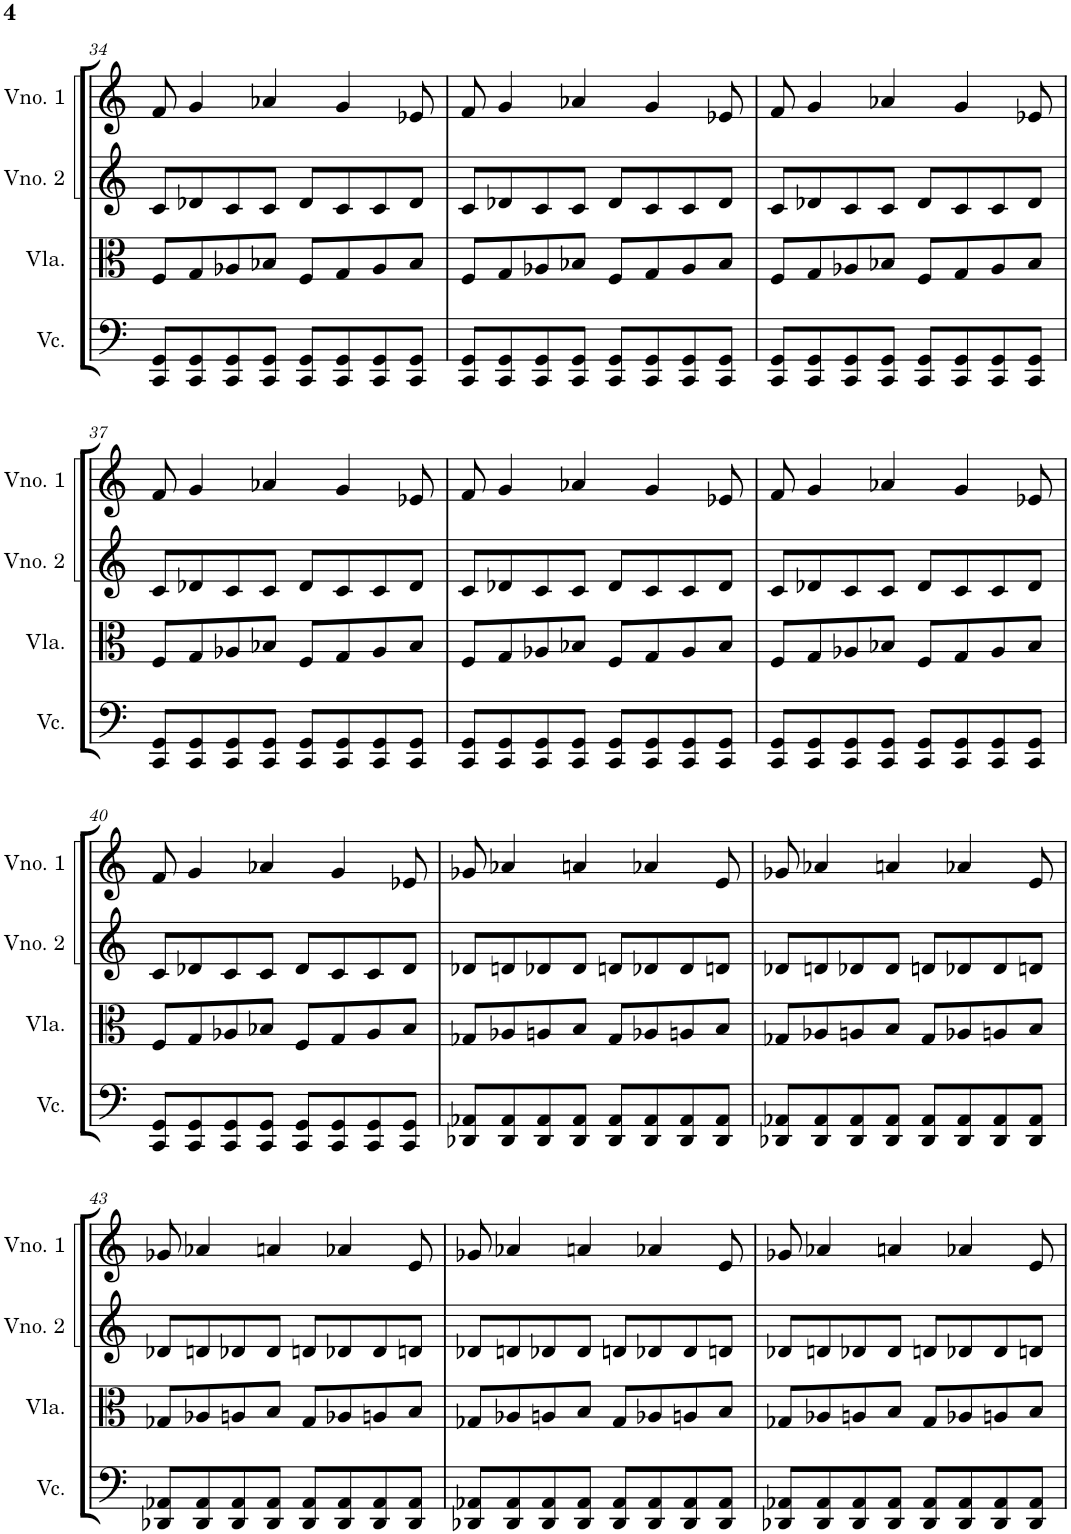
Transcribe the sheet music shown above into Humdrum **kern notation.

**kern	**kern	**kern	**kern
*part4	*part3	*part2	*part1
*staff4	*staff3	*staff2	*staff1
*I"Violoncelo	*I"Viola	*I"Violino 2	*I"Violino 1
*I'Vc.	*I'Vla.	*I'Vno. 2	*I'Vno. 1
!!LO:PB:g=z
*clefF4	*clefC3	*clefG2	*clefG2
*k[]	*k[]	*k[]	*k[]
*M4/4	*M4/4	*M4/4	*M4/4
=34	=34	=34	=34
8CC/ 8GG/L	8F/L	8c/L	8f/
8CC/ 8GG/	8G/	8d-X/	4g/
8CC/ 8GG/	8A-X/	8c/	.
8CC/ 8GG/J	8B-X/J	8c/J	4a-X/
8CC/ 8GG/L	8F/L	8d-/L	.
8CC/ 8GG/	8G/	8c/	4g/
8CC/ 8GG/	8A-/	8c/	.
8CC/ 8GG/J	8B-/J	8d-/J	8e-X/
=35	=35	=35	=35
8CC/ 8GG/L	8F/L	8c/L	8f/
8CC/ 8GG/	8G/	8d-X/	4g/
8CC/ 8GG/	8A-X/	8c/	.
8CC/ 8GG/J	8B-X/J	8c/J	4a-X/
8CC/ 8GG/L	8F/L	8d-/L	.
8CC/ 8GG/	8G/	8c/	4g/
8CC/ 8GG/	8A-/	8c/	.
8CC/ 8GG/J	8B-/J	8d-/J	8e-X/
=36	=36	=36	=36
8CC/ 8GG/L	8F/L	8c/L	8f/
8CC/ 8GG/	8G/	8d-X/	4g/
8CC/ 8GG/	8A-X/	8c/	.
8CC/ 8GG/J	8B-X/J	8c/J	4a-X/
8CC/ 8GG/L	8F/L	8d-/L	.
8CC/ 8GG/	8G/	8c/	4g/
8CC/ 8GG/	8A-/	8c/	.
8CC/ 8GG/J	8B-/J	8d-/J	8e-X/
!!LO:LB:g=z
=37	=37	=37	=37
8CC/ 8GG/L	8F/L	8c/L	8f/
8CC/ 8GG/	8G/	8d-X/	4g/
8CC/ 8GG/	8A-X/	8c/	.
8CC/ 8GG/J	8B-X/J	8c/J	4a-X/
8CC/ 8GG/L	8F/L	8d-/L	.
8CC/ 8GG/	8G/	8c/	4g/
8CC/ 8GG/	8A-/	8c/	.
8CC/ 8GG/J	8B-/J	8d-/J	8e-X/
=38	=38	=38	=38
8CC/ 8GG/L	8F/L	8c/L	8f/
8CC/ 8GG/	8G/	8d-X/	4g/
8CC/ 8GG/	8A-X/	8c/	.
8CC/ 8GG/J	8B-X/J	8c/J	4a-X/
8CC/ 8GG/L	8F/L	8d-/L	.
8CC/ 8GG/	8G/	8c/	4g/
8CC/ 8GG/	8A-/	8c/	.
8CC/ 8GG/J	8B-/J	8d-/J	8e-X/
=39	=39	=39	=39
8CC/ 8GG/L	8F/L	8c/L	8f/
8CC/ 8GG/	8G/	8d-X/	4g/
8CC/ 8GG/	8A-X/	8c/	.
8CC/ 8GG/J	8B-X/J	8c/J	4a-X/
8CC/ 8GG/L	8F/L	8d-/L	.
8CC/ 8GG/	8G/	8c/	4g/
8CC/ 8GG/	8A-/	8c/	.
8CC/ 8GG/J	8B-/J	8d-/J	8e-X/
!!LO:LB:g=z
=40	=40	=40	=40
8CC/ 8GG/L	8F/L	8c/L	8f/
8CC/ 8GG/	8G/	8d-X/	4g/
8CC/ 8GG/	8A-X/	8c/	.
8CC/ 8GG/J	8B-X/J	8c/J	4a-X/
8CC/ 8GG/L	8F/L	8d-/L	.
8CC/ 8GG/	8G/	8c/	4g/
8CC/ 8GG/	8A-/	8c/	.
8CC/ 8GG/J	8B-/J	8d-/J	8e-X/
=41	=41	=41	=41
8DD-X/ 8AA-X/L	8G-X/L	8d-X/L	8g-X/
8DD-/ 8AA-/	8A-X/	8dn/	4a-X/
8DD-/ 8AA-/	8An/	8d-X/	.
8DD-/ 8AA-/J	8B/J	8d-/J	4an/
8DD-/ 8AA-/L	8G-/L	8dn/L	.
8DD-/ 8AA-/	8A-X/	8d-X/	4a-X/
8DD-/ 8AA-/	8An/	8d-/	.
8DD-/ 8AA-/J	8B/J	8dn/J	8e/
=42	=42	=42	=42
8DD-X/ 8AA-X/L	8G-X/L	8d-X/L	8g-X/
8DD-/ 8AA-/	8A-X/	8dn/	4a-X/
8DD-/ 8AA-/	8An/	8d-X/	.
8DD-/ 8AA-/J	8B/J	8d-/J	4an/
8DD-/ 8AA-/L	8G-/L	8dn/L	.
8DD-/ 8AA-/	8A-X/	8d-X/	4a-X/
8DD-/ 8AA-/	8An/	8d-/	.
8DD-/ 8AA-/J	8B/J	8dn/J	8e/
!!LO:LB:g=z
=43	=43	=43	=43
8DD-X/ 8AA-X/L	8G-X/L	8d-X/L	8g-X/
8DD-/ 8AA-/	8A-X/	8dn/	4a-X/
8DD-/ 8AA-/	8An/	8d-X/	.
8DD-/ 8AA-/J	8B/J	8d-/J	4an/
8DD-/ 8AA-/L	8G-/L	8dn/L	.
8DD-/ 8AA-/	8A-X/	8d-X/	4a-X/
8DD-/ 8AA-/	8An/	8d-/	.
8DD-/ 8AA-/J	8B/J	8dn/J	8e/
=44	=44	=44	=44
8DD-X/ 8AA-X/L	8G-X/L	8d-X/L	8g-X/
8DD-/ 8AA-/	8A-X/	8dn/	4a-X/
8DD-/ 8AA-/	8An/	8d-X/	.
8DD-/ 8AA-/J	8B/J	8d-/J	4an/
8DD-/ 8AA-/L	8G-/L	8dn/L	.
8DD-/ 8AA-/	8A-X/	8d-X/	4a-X/
8DD-/ 8AA-/	8An/	8d-/	.
8DD-/ 8AA-/J	8B/J	8dn/J	8e/
=45	=45	=45	=45
8DD-X/ 8AA-X/L	8G-X/L	8d-X/L	8g-X/
8DD-/ 8AA-/	8A-X/	8dn/	4a-X/
8DD-/ 8AA-/	8An/	8d-X/	.
8DD-/ 8AA-/J	8B/J	8d-/J	4an/
8DD-/ 8AA-/L	8G-/L	8dn/L	.
8DD-/ 8AA-/	8A-X/	8d-X/	4a-X/
8DD-/ 8AA-/	8An/	8d-/	.
8DD-/ 8AA-/J	8B/J	8dn/J	8e/
=	=	=	=
*-	*-	*-	*-
